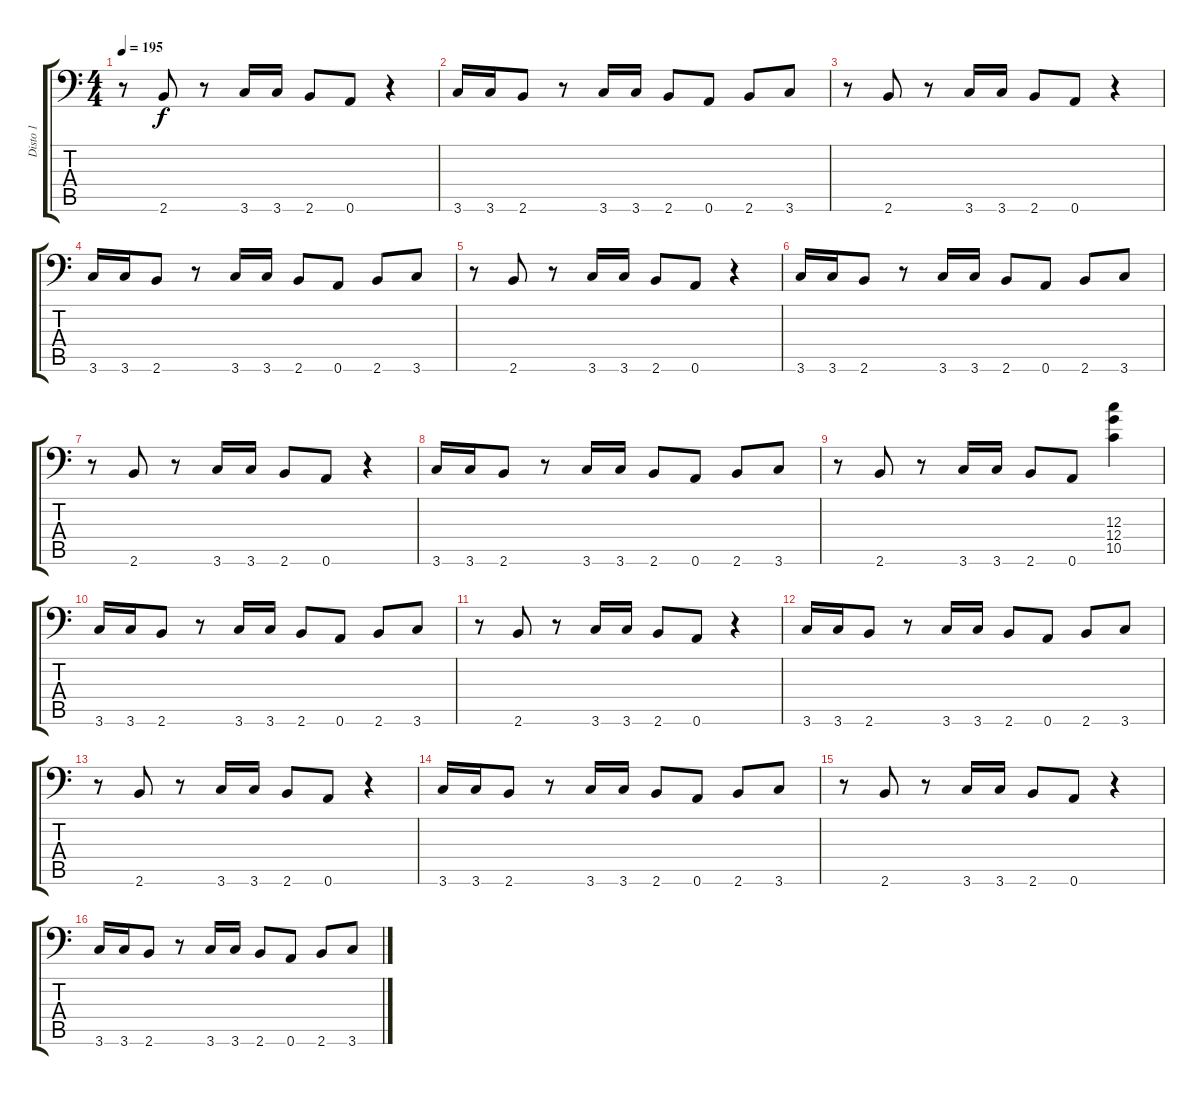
\track ("Disto 1" "Disto 1") {instrument distortionguitar}
\staff {score tabs}
\tuning (A3 E3 C3 G2 D2 A1) {hide}
\ts (4 4)
\tempo 195
\clef f4
\ks c
r.8{dy f} 2.6.8 r.8 3.6.16 3.6.16 2.6.8 0.6.8 r.4 |
3.6.16 3.6.16 2.6.8 r.8 3.6.16 3.6.16 2.6.8 0.6.8 2.6.8 3.6.8 |
r.8 2.6.8 r.8 3.6.16 3.6.16 2.6.8 0.6.8 r.4 |
3.6.16 3.6.16 2.6.8 r.8 3.6.16 3.6.16 2.6.8 0.6.8 2.6.8 3.6.8 |
r.8 2.6.8 r.8 3.6.16 3.6.16 2.6.8 0.6.8 r.4 |
3.6.16 3.6.16 2.6.8 r.8 3.6.16 3.6.16 2.6.8 0.6.8 2.6.8 3.6.8 |
r.8 2.6.8 r.8 3.6.16 3.6.16 2.6.8 0.6.8 r.4 |
3.6.16 3.6.16 2.6.8 r.8 3.6.16 3.6.16 2.6.8 0.6.8 2.6.8 3.6.8 |
r.8 2.6.8 r.8 3.6.16 3.6.16 2.6.8 0.6.8 (12.3 12.4 10.5).4 |
3.6.16 3.6.16 2.6.8 r.8 3.6.16 3.6.16 2.6.8 0.6.8 2.6.8 3.6.8 |
r.8 2.6.8 r.8 3.6.16 3.6.16 2.6.8 0.6.8 r.4 |
3.6.16 3.6.16 2.6.8 r.8 3.6.16 3.6.16 2.6.8 0.6.8 2.6.8 3.6.8 |
r.8 2.6.8 r.8 3.6.16 3.6.16 2.6.8 0.6.8 r.4 |
3.6.16 3.6.16 2.6.8 r.8 3.6.16 3.6.16 2.6.8 0.6.8 2.6.8 3.6.8 |
r.8 2.6.8 r.8 3.6.16 3.6.16 2.6.8 0.6.8 r.4 |
3.6.16 3.6.16 2.6.8 r.8 3.6.16 3.6.16 2.6.8 0.6.8 2.6.8 3.6.8
